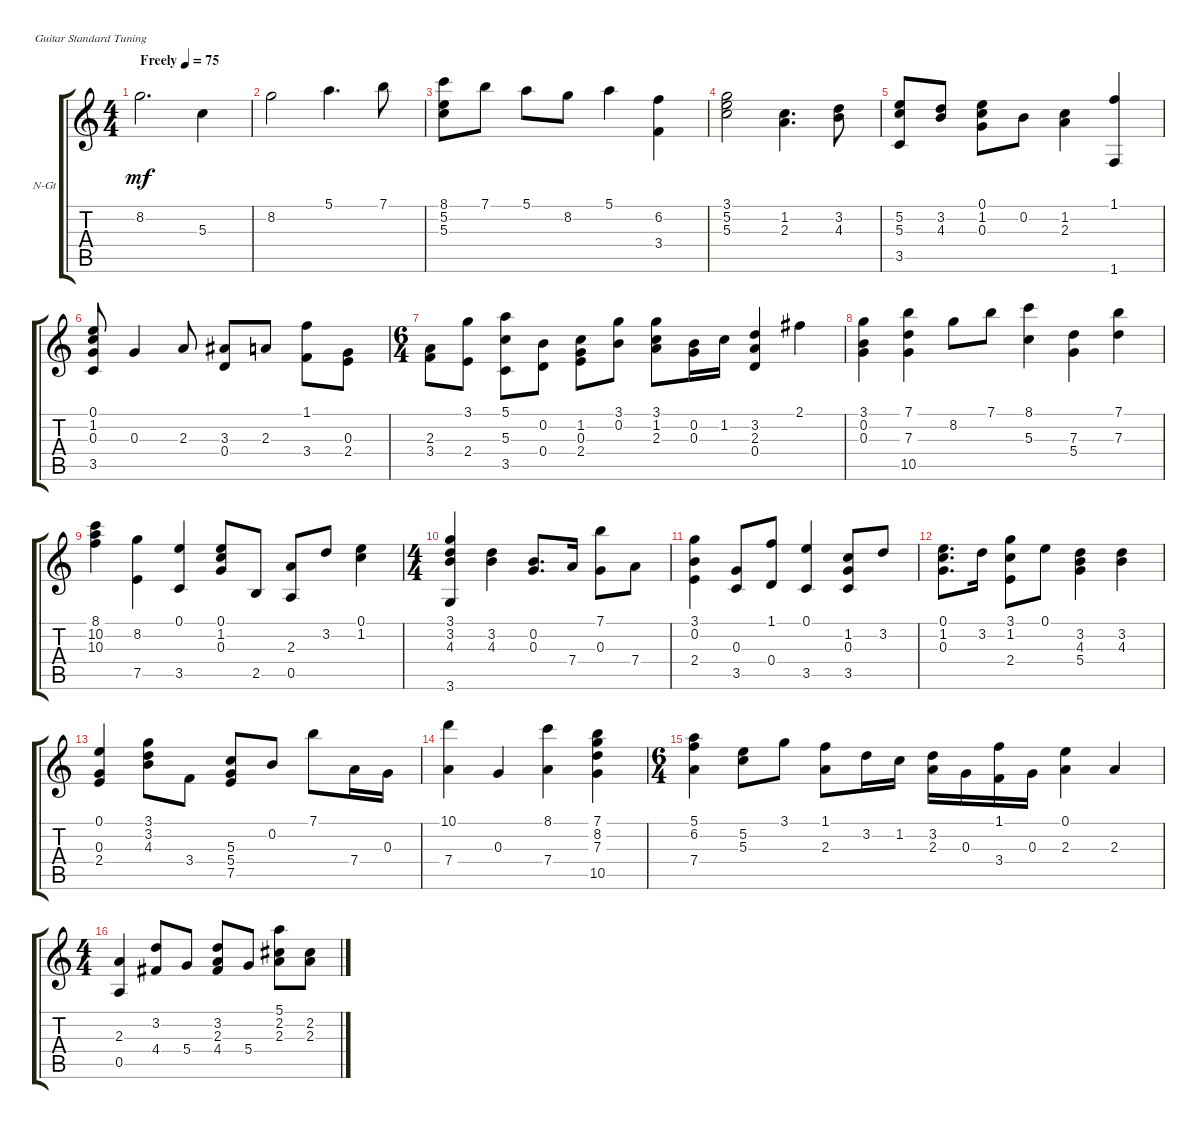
\defaultSystemsLayout 4
\bracketExtendMode groupsimilarinstruments
\firstSystemTrackNameOrientation horizontal
\otherSystemsTrackNameOrientation horizontal
\track ("Nylon Guitar" "N-Gt") {instrument acousticguitarnylon}
\staff {score tabs}
\tuning (E4 B3 G3 D3 A2 E2)
\ts (4 4)
\tempo (75 "Freely")
\clef g2
\ks c
8.2.2{d dy mf instrument acousticguitarnylon} 5.3.4 |
8.2.2 5.1.4{d} 7.1.8 |
(8.1 5.2 5.3).8 7.1.8 5.1.8 8.2.8 5.1.4 (6.2 3.4).4 |
(3.1 5.2 5.3).2 (1.2 2.3).4{d} (3.2 4.3).8 |
(5.2 5.3 3.5).8 (3.2 4.3).8 (0.1 1.2 0.3).8 0.2.8 (1.2 2.3).4 (1.1 1.6).4 |
(0.1 1.2 0.3 3.5).8 0.3.4 2.3.8 (3.3 0.4).8 2.3.8 (1.1 3.4).8 (2.4 0.3).8 |
\ts (6 4)
(2.3 3.4).8 (2.4 3.1).8 (3.5 5.3 5.1).8 (0.2 0.4).8 (1.2 0.3 2.4).8 (0.2 3.1).8 (3.1 1.2 2.3).8 (0.3 0.2).16 1.2.16 (3.2 2.3 0.4).4 2.1.4 |
(3.1 0.2 0.3).4 (7.1 7.3 10.5).4 8.2.8 7.1.8 (8.1 5.3).4 (5.4 7.3).4 (7.3 7.1).4 |
(8.1 10.2 10.3).4 (8.2 7.5).4 (0.1 3.5).4 (0.1 1.2 0.3).8 2.5.8 (0.5 2.3).8 3.2.8 (1.2 0.1).4 |
\ts (4 4)
(3.1 3.2 4.3 3.6).4 (3.2 4.3).4 (0.2 0.3).8{d} 7.4.16 (0.3 7.1).8 7.4.8 |
(2.4 0.2 3.1).4 (0.3 3.5).8 (0.4 1.1).8 (0.1 3.5).4 (3.5 0.3 1.2).8 3.2.8 |
(0.1 1.2 0.3).8{d} 3.2.16 (3.1 1.2 2.4).8 0.1.8 (3.2 4.3 5.4).4 (3.2 4.3).4 |
(2.4 0.3 0.1).4 (3.1 3.2 4.3).8 3.4.8 (5.3 5.4 7.5).8 0.2.8 7.1.8 7.4.16 0.3.16 |
(10.1 7.4).4 0.3.4 (7.4 8.1).4 (7.1 8.2 7.3 10.5).4 |
\ts (6 4)
(5.1 6.2 7.4).4 (5.3 5.2).8 3.1.8 (1.1 2.3).8 3.2.16 1.2.16 (3.2 2.3).16 0.3.16 (1.1 3.4).16 0.3.16 (0.1 2.3).4 2.3.4 |
\ts (4 4)
(2.3 0.5).4 (3.2 4.4).8 5.4.8 (3.2 2.3 4.4).8 5.4.8 (2.3 2.2 5.1).8 (2.2 2.3).8
